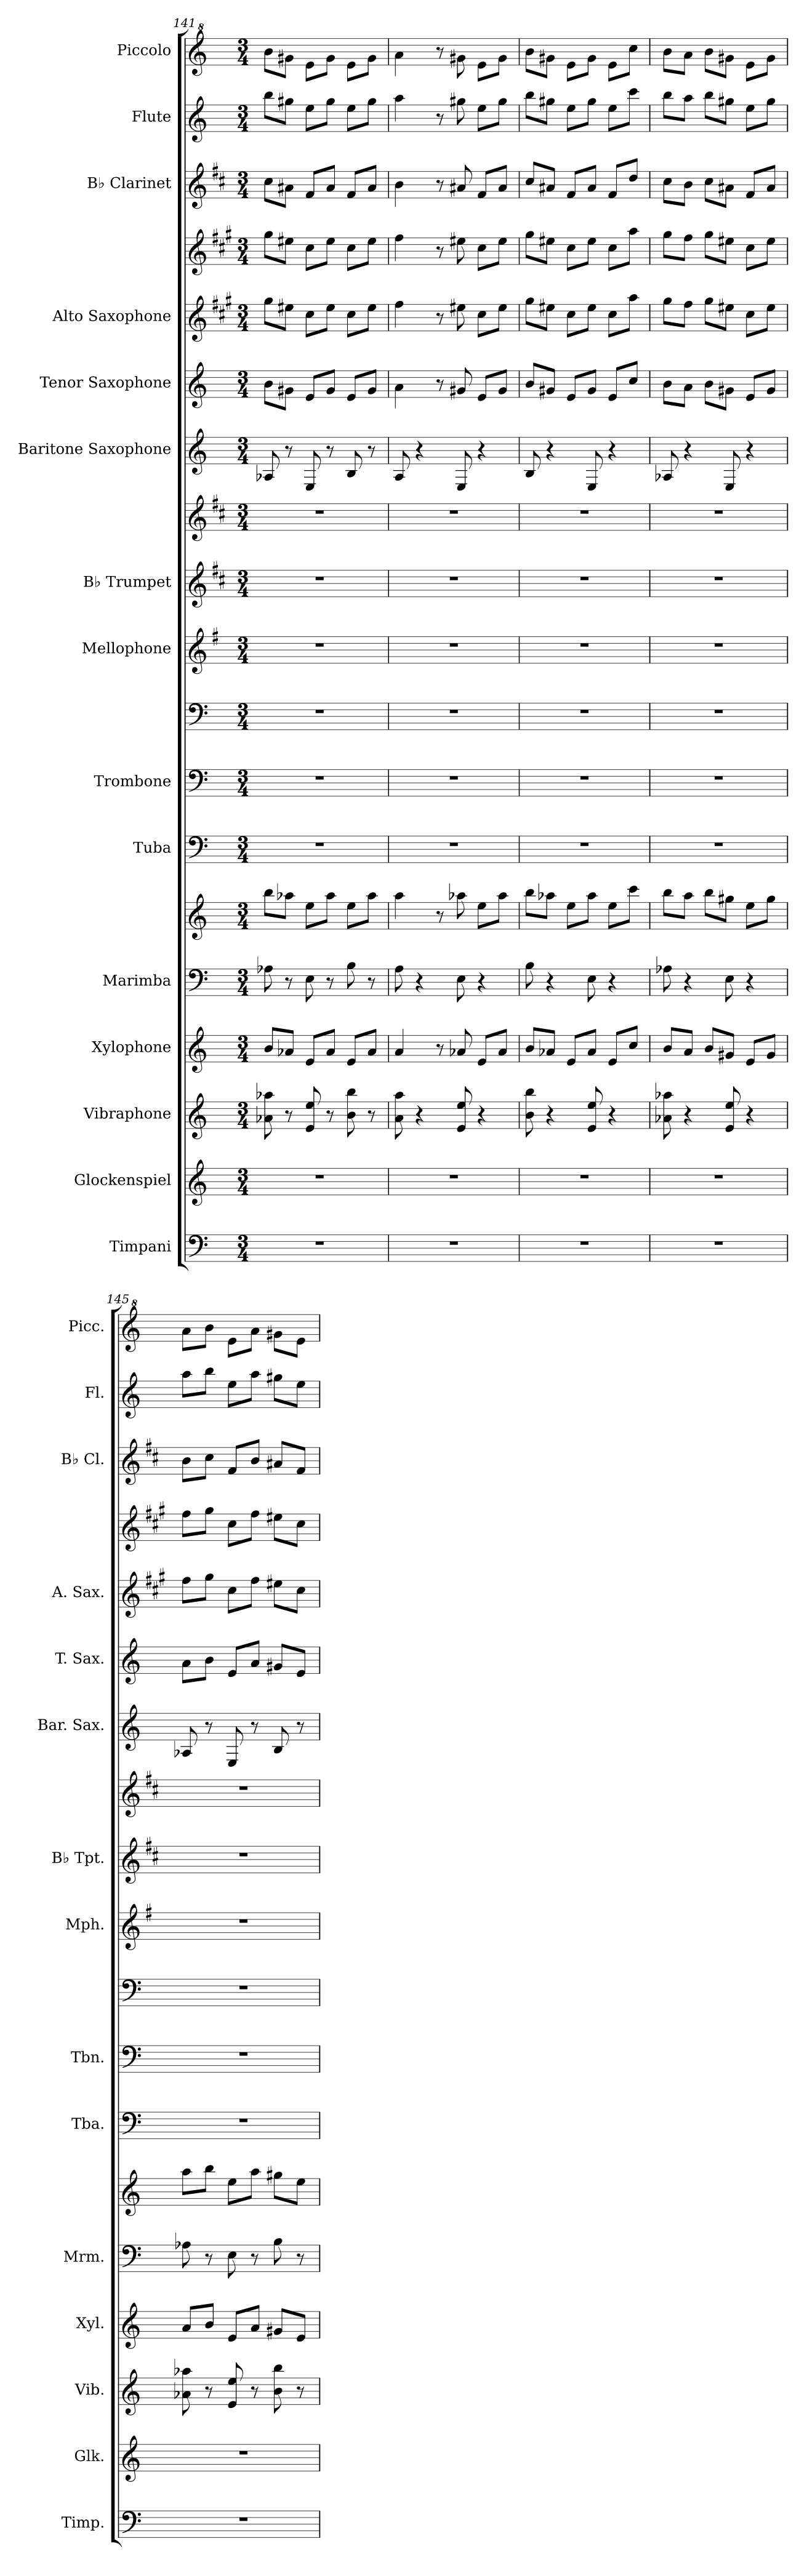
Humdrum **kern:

**kern	**kern	**kern	**kern	**kern	**kern	**kern	**kern	**kern	**kern	**kern	**kern	**kern	**kern	**kern	**kern	**kern	**kern	**kern
*part15	*part14	*part13	*part12	*part11	*part11	*part10	*part9	*part9	*part8	*part7	*part7	*part6	*part5	*part4	*part4	*part3	*part2	*part1
*staff19	*staff18	*staff17	*staff16	*staff15	*staff14	*staff13	*staff12	*staff11	*staff10	*staff9	*staff8	*staff7	*staff6	*staff5	*staff4	*staff3	*staff2	*staff1
*I"Timpani	*I"Glockenspiel	*I"Vibraphone	*I"Xylophone	*I"Marimba	*	*I"Tuba	*I"Trombone	*	*I"Mellophone	*I"B♭ Trumpet	*	*I"Baritone Saxophone	*I"Tenor Saxophone	*I"Alto Saxophone	*	*I"B♭ Clarinet	*I"Flute	*I"Piccolo
*I'Timp.	*I'Glk.	*I'Vib.	*I'Xyl.	*I'Mrm.	*	*I'Tba.	*I'Tbn.	*	*I'Mph.	*I'B♭ Tpt.	*	*I'Bar. Sax.	*I'T. Sax.	*I'A. Sax.	*	*I'B♭ Cl.	*I'Fl.	*I'Picc.
!!LO:PB:g=z
*clefF4	*clefG2	*clefG2	*clefG2	*clefF4	*clefG2	*clefF4	*clefF4	*clefF4	*clefG2	*clefG2	*clefG2	*clefG2	*clefG2	*clefG2	*clefG2	*clefG2	*clefG2	*clefG^2
*	*ITrd-14c-24	*	*ITrd-7c-12	*	*	*	*	*	*ITrd4c7	*ITrd1c2	*ITrd1c2	*ITrd12c21	*ITrd8c14	*ITrd5c9	*ITrd5c9	*ITrd1c2	*	*ITrd-7c-12
*k[]	*k[]	*k[]	*k[]	*k[]	*k[]	*k[]	*k[]	*k[]	*k[]	*k[]	*k[]	*k[]	*k[]	*k[]	*k[]	*k[]	*k[]	*k[]
*M3/4	*M3/4	*M3/4	*M3/4	*M3/4	*M3/4	*M3/4	*M3/4	*M3/4	*M3/4	*M3/4	*M3/4	*M3/4	*M3/4	*M3/4	*M3/4	*M3/4	*M3/4	*M3/4
=141	=141	=141	=141	=141	=141	=141	=141	=141	=141	=141	=141	=141	=141	=141	=141	=141	=141	=141
2.r	2.r	8a-X\ 8aa-X\	8bb/L	8A-X\	8bb\L	2.r	2.r	2.r	2.r	2.r	2.r	8AA-X/	8B\L	8b\L	8b\L	8b\L	8bb\L	8bbb\L
.	.	8r	8aa-X/J	8r	8aa-X\J	.	.	.	.	.	.	8r	8G#X\J	8g#X\J	8g#X\J	8g#X\J	8gg#X\J	8ggg#X\J
.	.	8e/ 8ee/	8ee/L	8E\	8ee\L	.	.	.	.	.	.	8EE/	8E/L	8e\L	8e\L	8e/L	8ee\L	8eee\L
.	.	8r	8aa-/J	8r	8aa-\J	.	.	.	.	.	.	8r	8G#/J	8g#\J	8g#\J	8g#/J	8gg#\J	8ggg#\J
.	.	8b\ 8bb\	8ee/L	8B\	8ee\L	.	.	.	.	.	.	8BB/	8E/L	8e\L	8e\L	8e/L	8ee\L	8eee\L
.	.	8r	8aa-/J	8r	8aa-\J	.	.	.	.	.	.	8r	8G#/J	8g#\J	8g#\J	8g#/J	8gg#\J	8ggg#\J
=142	=142	=142	=142	=142	=142	=142	=142	=142	=142	=142	=142	=142	=142	=142	=142	=142	=142	=142
2.r	2.r	8a\ 8aa\	4aa/	8A\	4aa\	2.r	2.r	2.r	2.r	2.r	2.r	8AA/	4A\	4a\	4a\	4a\	4aa\	4aaa\
.	.	4r	.	4r	.	.	.	.	.	.	.	4r	.	.	.	.	.	.
.	.	.	8r	.	8r	.	.	.	.	.	.	.	8r	8r	8r	8r	8r	8r
.	.	8e/ 8ee/	8aa-X/	8E\	8aa-X\	.	.	.	.	.	.	8EE/	8G#X/	8g#X\	8g#X\	8g#X/	8gg#X\	8ggg#X\
.	.	4r	8ee/L	4r	8ee\L	.	.	.	.	.	.	4r	8E/L	8e\L	8e\L	8e/L	8ee\L	8eee\L
.	.	.	8aa-/J	.	8aa-\J	.	.	.	.	.	.	.	8G#/J	8g#\J	8g#\J	8g#/J	8gg#\J	8ggg#\J
=143	=143	=143	=143	=143	=143	=143	=143	=143	=143	=143	=143	=143	=143	=143	=143	=143	=143	=143
2.r	2.r	8b\ 8bb\	8bb/L	8B\	8bb\L	2.r	2.r	2.r	2.r	2.r	2.r	8BB/	8B/L	8b\L	8b\L	8b/L	8bb\L	8bbb\L
.	.	4r	8aa-X/J	4r	8aa-X\J	.	.	.	.	.	.	4r	8G#X/J	8g#X\J	8g#X\J	8g#X/J	8gg#X\J	8ggg#X\J
.	.	.	8ee/L	.	8ee\L	.	.	.	.	.	.	.	8E/L	8e\L	8e\L	8e/L	8ee\L	8eee\L
.	.	8e/ 8ee/	8aa-/J	8E\	8aa-\J	.	.	.	.	.	.	8EE/	8G#/J	8g#\J	8g#\J	8g#/J	8gg#\J	8ggg#\J
.	.	4r	8ee/L	4r	8ee\L	.	.	.	.	.	.	4r	8E/L	8e\L	8e\L	8e/L	8ee\L	8eee\L
.	.	.	8ccc/J	.	8ccc\J	.	.	.	.	.	.	.	8c/J	8cc\J	8cc\J	8cc/J	8ccc\J	8cccc\J
=144	=144	=144	=144	=144	=144	=144	=144	=144	=144	=144	=144	=144	=144	=144	=144	=144	=144	=144
2.r	2.r	8a-X\ 8aa-X\	8bb/L	8A-X\	8bb\L	2.r	2.r	2.r	2.r	2.r	2.r	8AA-X/	8B\L	8b\L	8b\L	8b\L	8bb\L	8bbb\L
.	.	4r	8aa/J	4r	8aa\J	.	.	.	.	.	.	4r	8A\J	8a\J	8a\J	8a\J	8aa\J	8aaa\J
.	.	.	8bb/L	.	8bb\L	.	.	.	.	.	.	.	8B\L	8b\L	8b\L	8b\L	8bb\L	8bbb\L
.	.	8e/ 8ee/	8gg#X/J	8E\	8gg#X\J	.	.	.	.	.	.	8EE/	8G#X\J	8g#X\J	8g#X\J	8g#X\J	8gg#X\J	8ggg#X\J
.	.	4r	8ee/L	4r	8ee\L	.	.	.	.	.	.	4r	8E/L	8e\L	8e\L	8e/L	8ee\L	8eee\L
.	.	.	8gg#/J	.	8gg#\J	.	.	.	.	.	.	.	8G#/J	8g#\J	8g#\J	8g#/J	8gg#\J	8ggg#\J
!!LO:PB:g=z
=145	=145	=145	=145	=145	=145	=145	=145	=145	=145	=145	=145	=145	=145	=145	=145	=145	=145	=145
2.r	2.r	8a-X\ 8aa-X\	8aa/L	8A-X\	8aa\L	2.r	2.r	2.r	2.r	2.r	2.r	8AA-X/	8A\L	8a\L	8a\L	8a\L	8aa\L	8aaa\L
.	.	8r	8bb/J	8r	8bb\J	.	.	.	.	.	.	8r	8B\J	8b\J	8b\J	8b\J	8bb\J	8bbb\J
.	.	8e/ 8ee/	8ee/L	8E\	8ee\L	.	.	.	.	.	.	8EE/	8E/L	8e\L	8e\L	8e/L	8ee\L	8eee\L
.	.	8r	8aa/J	8r	8aa\J	.	.	.	.	.	.	8r	8A/J	8a\J	8a\J	8a/J	8aa\J	8aaa\J
.	.	8b\ 8bb\	8gg#X/L	8B\	8gg#X\L	.	.	.	.	.	.	8BB/	8G#X/L	8g#X\L	8g#X\L	8g#X/L	8gg#X\L	8ggg#X\L
.	.	8r	8ee/J	8r	8ee\J	.	.	.	.	.	.	8r	8E/J	8e\J	8e\J	8e/J	8ee\J	8eee\J
=	=	=	=	=	=	=	=	=	=	=	=	=	=	=	=	=	=	=
*-	*-	*-	*-	*-	*-	*-	*-	*-	*-	*-	*-	*-	*-	*-	*-	*-	*-	*-
